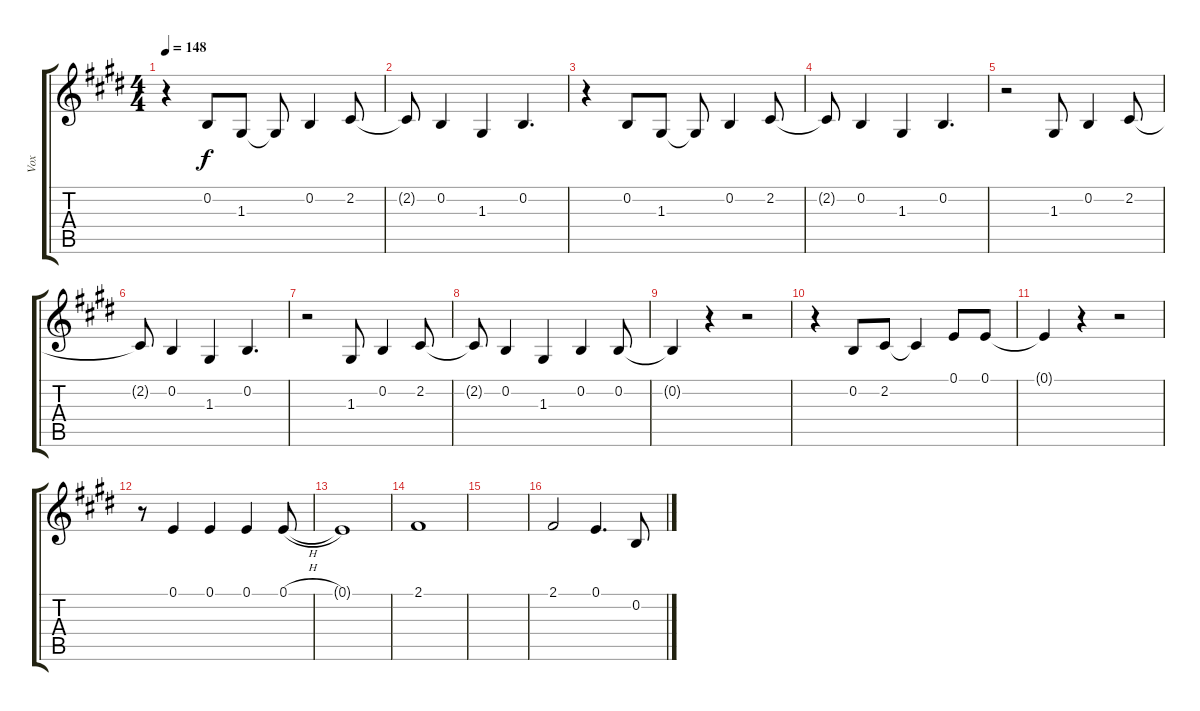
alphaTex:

\track ("Vox" "Vox") {instrument lead6voice}
\staff {score tabs}
\tuning (E4 B3 G3 D3 A2 E2) {hide}
\ts (4 4)
\tempo 148
\clef g2
\ks e
r.4{dy f} 0.2.8 1.3.8 1.3{t}.8 0.2.4 2.2.8 |
2.2{t}.8 0.2.4 1.3.4 0.2.4{d} |
r.4 0.2.8 1.3.8 1.3{t}.8 0.2.4 2.2.8 |
2.2{t}.8 0.2.4 1.3.4 0.2.4{d} |
r.2 1.3.8 0.2.4 2.2.8 |
2.2{t}.8 0.2.4 1.3.4 0.2.4{d} |
r.2 1.3.8 0.2.4 2.2.8 |
2.2{t}.8 0.2.4 1.3.4 0.2.4 0.2.8 |
0.2{t}.4 r.4 r.2 |
r.4 0.2.8 2.2.8 2.2{t}.4 0.1.8 0.1.8 |
0.1{t}.4 r.4 r.2 |
r.8 0.1.4 0.1.4 0.1.4 0.1{h}.8 |
0.1{t}.1 |
2.1.1 |
|
2.1.2 0.1.4{d} 0.2.8
